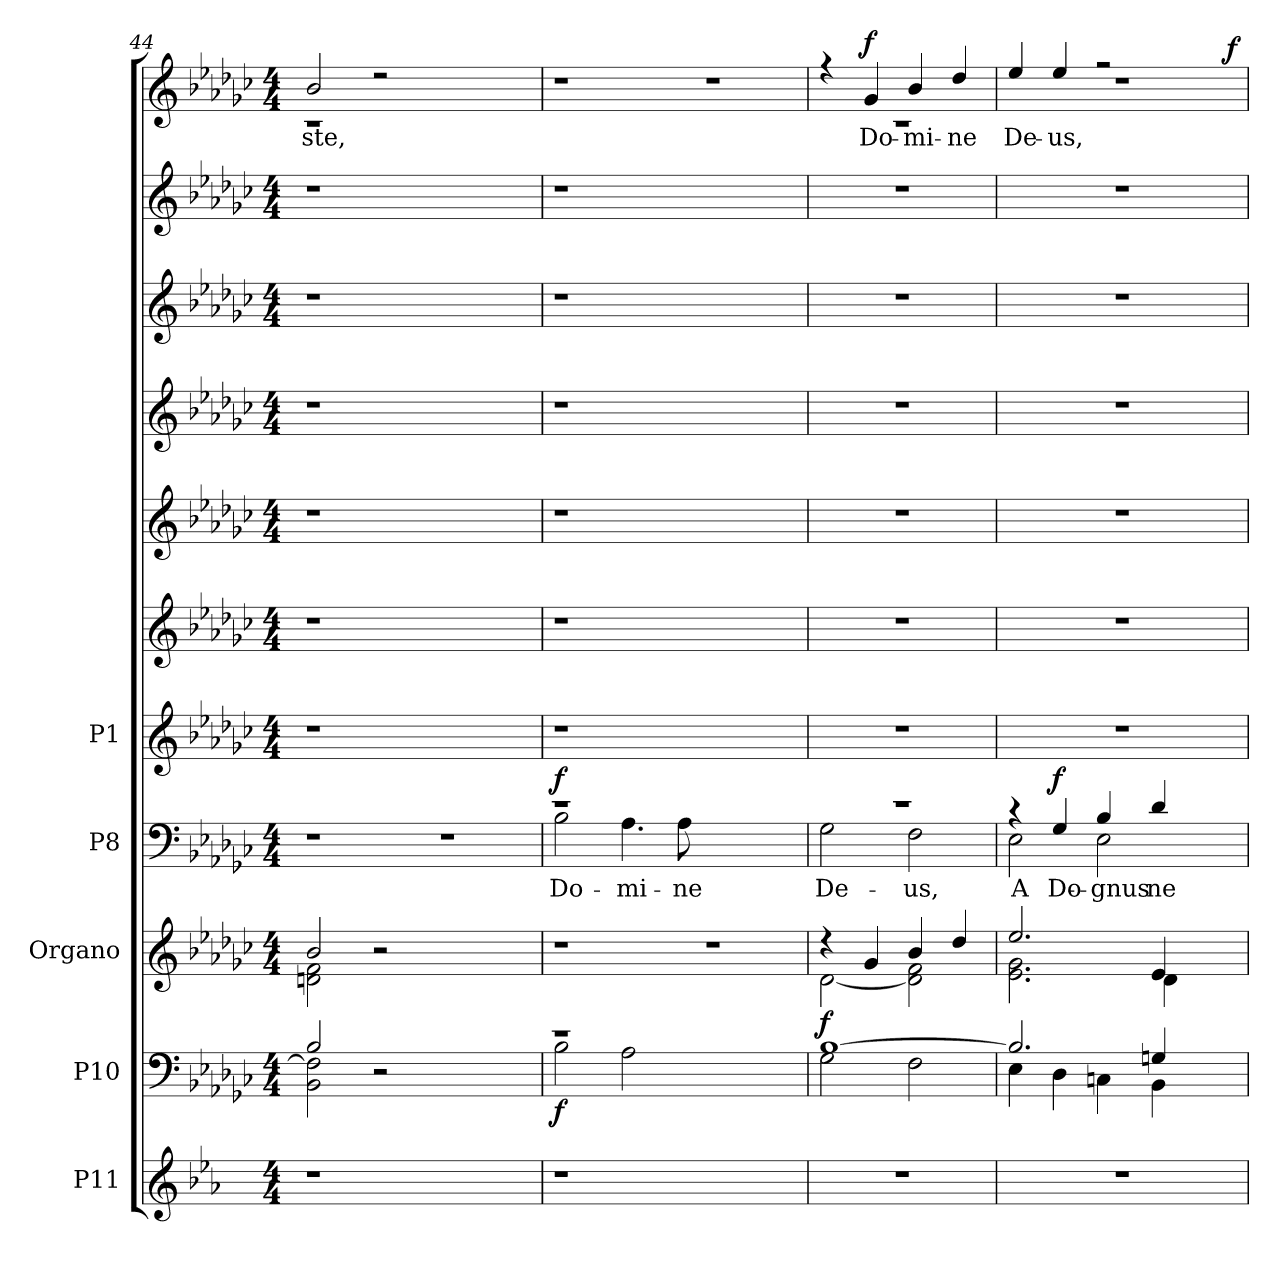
**kern	**kern	**dynam	**kern	**dynam	**kern	**text	**dynam	**kern	**kern	**kern	**kern	**kern	**kern	**kern	**text	**dynam
*part5	*part4	*part4	*part3	*part3	*part2	*part2	*part2	*part1	*part1	*part1	*part1	*part1	*part1	*part1	*part1	*part1
*staff11	*staff10	*staff10	*staff9	*staff9	*staff8	*staff8	*staff8	*staff7	*staff6	*staff5	*staff4	*staff3	*staff2	*staff1	*staff1	*staff1/2/3/4/5/6/7
*I"P11	*I"P10	*	*I"Organo	*	*I"P8	*	*	*I"P1	*	*	*	*	*	*	*	*
*clefG2	*clefF4	*	*clefG2	*	*clefF4	*	*	*clefG2	*clefG2	*clefG2	*clefG2	*clefG2	*clefG2	*clefG2	*	*
*k[b-e-a-]	*k[b-e-a-d-g-c-]	*	*k[b-e-a-d-g-c-]	*	*k[b-e-a-d-g-c-]	*	*	*k[b-e-a-d-g-c-]	*k[b-e-a-d-g-c-]	*k[b-e-a-d-g-c-]	*k[b-e-a-d-g-c-]	*k[b-e-a-d-g-c-]	*k[b-e-a-d-g-c-]	*k[b-e-a-d-g-c-]	*	*
*E-:	*G-:	*	*G-:	*	*G-:	*	*	*G-:	*G-:	*G-:	*G-:	*G-:	*G-:	*G-:	*	*
*M4/4	*M4/4	*	*M4/4	*	*M4/4	*	*	*M4/4	*M4/4	*M4/4	*M4/4	*M4/4	*M4/4	*M4/4	*	*
=44	=44	=44	=44	=44	=44	=44	=44	=44	=44	=44	=44	=44	=44	=44	=44	=44
*	*^	*	*^	*	*	*	*	*	*	*	*	*	*	*	*	*
!	!	!	!	!	!	!	!	!	!	!	!	!	!	!	!	!	!LO:LY:b:color=#000000	!
*	*	*	*	*	*	*	*	*	*	*	*	*	*	*	*	*^	*	*
1r	2B-i/	2BB-i\ 2Fi]	.	2b-i/	2dni\ 2fi	.	1r	.	.	1r	1r	1r	1r	1r	1r	2b-i/	1r	-ste,	.
.	2r	2ryy	.	2r	2ryy	.	.	.	.	.	.	.	.	.	.	2r	.	.	.
1ryy	1ryy	1ryy	.	1ryy	1ryy	.	1r	.	.	1ryy	1ryy	1ryy	1ryy	1ryy	1ryy	1ryy	1ryy	.	.
*	*	*	*	*v	*v	*	*	*	*	*	*	*	*	*	*	*v	*v	*	*
!!LO:LB:g=z
=45	=45	=45	=45	=45	=45	=45	=45	=45	=45	=45	=45	=45	=45	=45	=45	=45	=45
*	*	*	*	*	*	*^	*	*	*	*	*	*	*	*	*	*	*
*	*	*	*	*^	*	*	*	*	*	*	*	*	*	*	*	*^	*	*
!	!	!	!	!	!	!	!	!	!	!	!	!	!	!	!	!	!LO:TX:a:B:t=a tempo	!	!	!
!	!	!	!	!	!	!	!	!	!	!	!	!	!	!	!	!	!LO:TX:b:B:t=a tempo	!	!	!
!	!	!	!	!	!	!	!	!	!LO:LY:b:color=#000000	!	!	!	!	!	!	!	!	!	!	!
*	*	*	*	*v	*v	*	*	*	*	*	*	*	*	*	*	*	*v	*v	*	*
1r	1r	2B-i\	f	1r	.	1r	2B-i\	Do-	f	1r	1r	1r	1r	1r	1r	1r	.	.
!	!	!	!	!	!	!	!	!LO:LY:b:color=#000000	!	!	!	!	!	!	!	!	!	!
.	.	2A-i\	.	.	.	.	4.A-i\	-mi-	.	.	.	.	.	.	.	.	.	.
!	!	!	!	!	!	!	!	!LO:LY:b:color=#000000	!	!	!	!	!	!	!	!	!	!
.	.	.	.	.	.	.	8A-i\	-ne	.	.	.	.	.	.	.	.	.	.
1ryy	1ryy	1ryy	.	1r	.	1ryy	1ryy	.	.	1ryy	1ryy	1ryy	1ryy	1ryy	1ryy	1r	.	.
=46	=46	=46	=46	=46	=46	=46	=46	=46	=46	=46	=46	=46	=46	=46	=46	=46	=46	=46
*	*	*	*	*^	*	*	*	*	*	*	*	*	*	*	*	*	*	*
!	!	!	!	!	!	!	!	!	!LO:LY:b:color=#000000	!	!	!	!	!	!	!	!	!	!
*	*	*	*	*	*	*	*	*	*	*	*	*	*	*	*	*	*^	*	*
1r	[1B-i	2G-i\	.	4r	[2d-i\	f	1r	2G-i\	De-	.	1r	1r	1r	1r	1r	1r	4r	1r	.	.
!	!	!	!	!	!	!	!	!	!	!	!	!	!	!	!	!	!	!	!LO:LY:a:color=#000000	!
.	.	.	.	4g-i/	.	.	.	.	.	.	.	.	.	.	.	.	4g-i/	.	Do-	f
!	!	!	!	!	!	!	!	!	!LO:LY:b:color=#000000	!	!	!	!	!	!	!	!	!	!	!
!	!	!	!	!	!	!	!	!	!	!	!	!	!	!	!	!	!	!	!LO:LY:a:color=#000000	!
.	.	2Fi\	.	4b-i/	2d-i\] 2fi	.	.	2Fi\	-us,	.	.	.	.	.	.	.	4b-i/	.	-mi-	.
!	!	!	!	!	!	!	!	!	!	!	!	!	!	!	!	!	!	!	!LO:LY:a:color=#000000	!
.	.	.	.	4dd-i/	.	.	.	.	.	.	.	.	.	.	.	.	4dd-i/	.	-ne	.
*	*	*	*	*	*	*	*	*	*	*	*	*	*	*	*	*	*v	*v	*	*
=47	=47	=47	=47	=47	=47	=47	=47	=47	=47	=47	=47	=47	=47	=47	=47	=47	=47	=47	=47
!	!	!	!	!	!	!	!	!	!LO:LY:b:color=#000000	!	!	!	!	!	!	!	!	!	!
!	!	!	!	!	!	!	!	!	!	!	!	!	!	!	!	!	!	!LO:LY:a:color=#000000	!
*	*	*	*	*	*	*	*	*	*	*	*	*	*	*	*	*	*^	*	*
*	*	*	*	*	*	*	*	*	*	*	*	*	*	*	*	*	*	*^	*	*
1r	2.B-i/]	4E-i\	.	2.ee-i/	2.e-i\ 2.g-i	.	4r	2E-i\	A-	.	1r	1r	1r	1r	1r	1r	4ee-i/	1r	2ryy	De-	.
!	!	!	!	!	!	!	!	!	!LO:LY:a:color=#000000	!	!	!	!	!	!	!	!	!	!	!	!
!	!	!	!	!	!	!	!	!	!	!	!	!	!	!	!	!	!	!	!	!LO:LY:a:color=#000000	!
.	.	4D-i\	.	.	.	.	4G-i/	.	Do-	f	.	.	.	.	.	.	4ee-i/	.	.	-us,	.
!	!	!	!	!	!	!	!	!	!LO:LY:a:color=#000000	!	!	!	!	!	!	!	!	!	!	!	!
!	!	!	!	!	!	!	!	!	!LO:LY:b:color=#000000	!	!	!	!	!	!	!	!	!	!	!	!
.	.	4Cni\	.	.	.	.	4B-i/	2E-i\	-gnus	.	.	.	.	.	.	.	2r	.	4ryy	.	.
!	!	!	!	!	!	!	!	!	!LO:LY:a:color=#000000	!	!	!	!	!	!	!	!	!	!	!	!
.	4Gni/	4BB-i\	.	4e-i/	4d-i\	.	4d-i/	.	-ne	.	.	.	.	.	.	.	.	.	8ryy	.	.
.	.	.	.	.	.	.	.	.	.	.	.	.	.	.	.	.	.	.	16ryy	.	.
.	.	.	.	.	.	.	.	.	.	.	.	.	.	.	.	.	.	.	32ryy	.	.
.	.	.	.	.	.	.	.	.	.	.	.	.	.	.	.	.	.	.	64ryy	.	.
.	.	.	.	.	.	.	.	.	.	.	.	.	.	.	.	.	.	.	128...ryy	.	.
.	.	.	.	.	.	.	.	.	.	.	.	.	.	.	.	.	.	.	1024ryy	.	f
*	*v	*v	*	*	*	*	*v	*v	*	*	*	*	*	*	*	*	*v	*v	*v	*	*
*	*	*	*v	*v	*	*	*	*	*	*	*	*	*	*	*	*	*
=	=	=	=	=	=	=	=	=	=	=	=	=	=	=	=	=
*-	*-	*-	*-	*-	*-	*-	*-	*-	*-	*-	*-	*-	*-	*-	*-	*-
